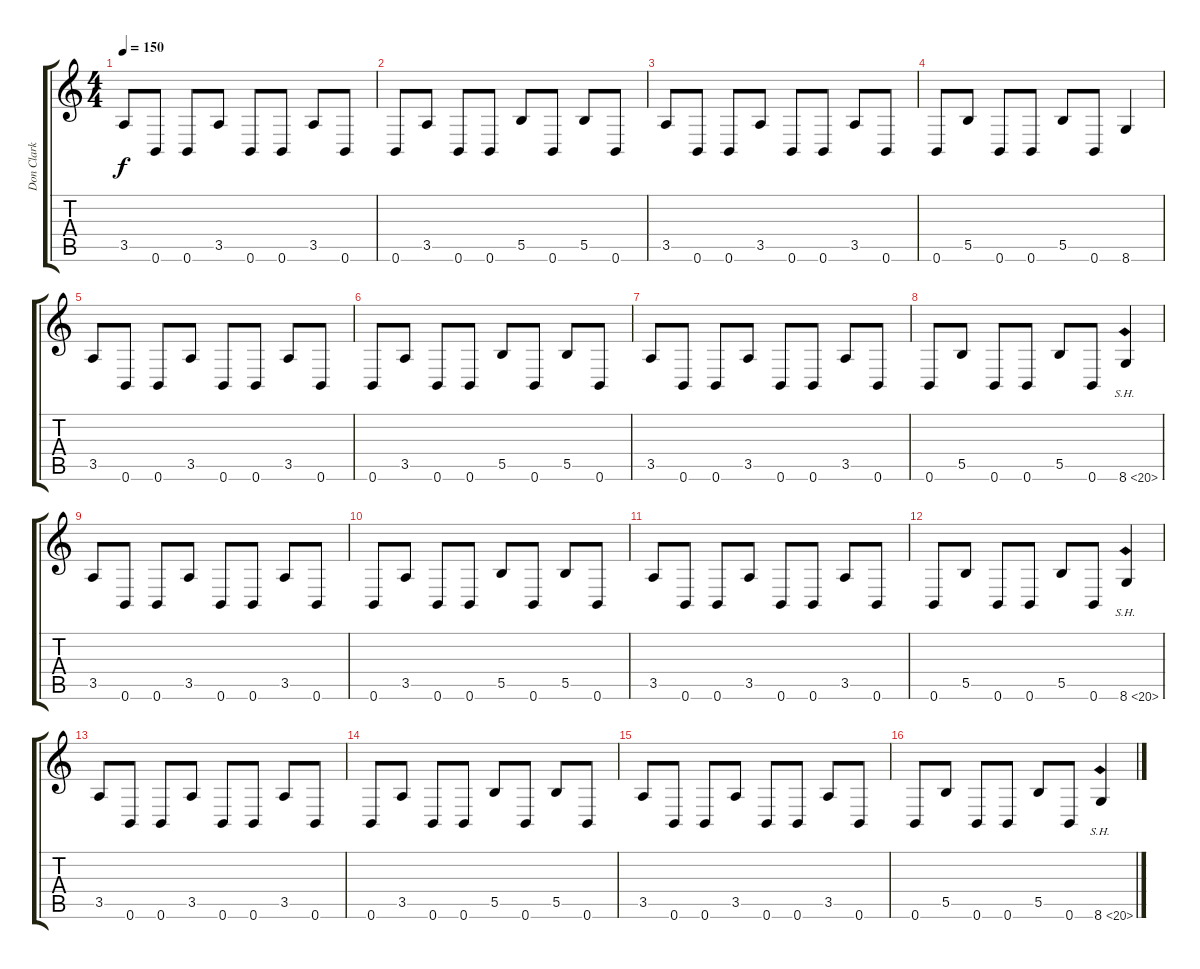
\track ("Don Clark" "Don Clark") {instrument distortionguitar}
\staff {score tabs}
\tuning (Db4 Ab3 E3 B2 Gb2 B1) {hide}
\ts (4 4)
\tempo 150
\clef g2
\ks c
3.5.8{dy f balance 8} 0.6.8 0.6.8 3.5.8 0.6.8 0.6.8 3.5.8 0.6.8 |
0.6.8 3.5.8 0.6.8 0.6.8 5.5.8 0.6.8 5.5.8 0.6.8 |
3.5.8 0.6.8 0.6.8 3.5.8 0.6.8 0.6.8 3.5.8 0.6.8 |
0.6.8 5.5.8 0.6.8 0.6.8 5.5.8 0.6.8 8.6.4 |
3.5.8{balance 0} 0.6.8 0.6.8 3.5.8 0.6.8 0.6.8 3.5.8 0.6.8 |
0.6.8 3.5.8 0.6.8 0.6.8 5.5.8 0.6.8 5.5.8 0.6.8 |
3.5.8 0.6.8 0.6.8 3.5.8 0.6.8 0.6.8 3.5.8 0.6.8 |
0.6.8 5.5.8 0.6.8 0.6.8 5.5.8 0.6.8 8.6{sh 12}.4 |
3.5.8 0.6.8 0.6.8 3.5.8 0.6.8 0.6.8 3.5.8 0.6.8 |
0.6.8 3.5.8 0.6.8 0.6.8 5.5.8 0.6.8 5.5.8 0.6.8 |
3.5.8 0.6.8 0.6.8 3.5.8 0.6.8 0.6.8 3.5.8 0.6.8 |
0.6.8 5.5.8 0.6.8 0.6.8 5.5.8 0.6.8 8.6{sh 12}.4 |
3.5.8 0.6.8 0.6.8 3.5.8 0.6.8 0.6.8 3.5.8 0.6.8 |
0.6.8 3.5.8 0.6.8 0.6.8 5.5.8 0.6.8 5.5.8 0.6.8 |
3.5.8 0.6.8 0.6.8 3.5.8 0.6.8 0.6.8 3.5.8 0.6.8 |
0.6.8 5.5.8 0.6.8 0.6.8 5.5.8 0.6.8 8.6{sh 12}.4
